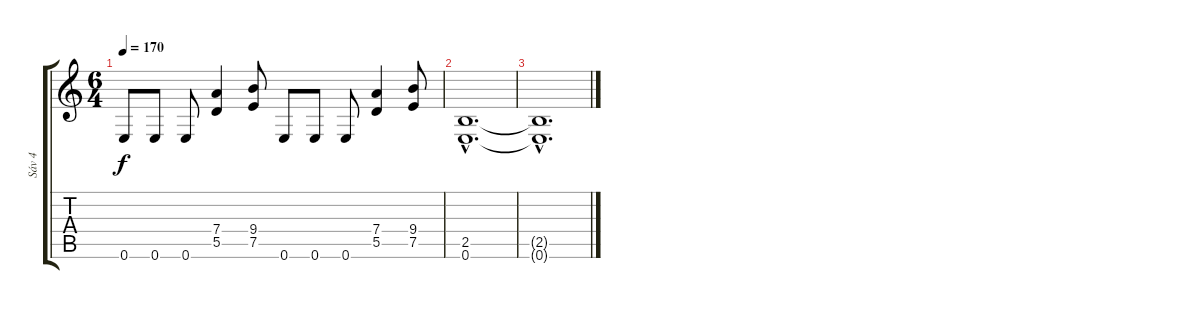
\track ("Sáv 4" "Sáv 4") {instrument overdrivenguitar}
\staff {score tabs}
\tuning (E4 B3 G3 D3 A2 E2) {hide}
\ts (6 4)
\tempo 170
\clef g2
\ks c
0.6.8{dy f} 0.6.8 0.6.8 (7.4 5.5).4 (9.4 7.5).8 0.6.8 0.6.8 0.6.8 (7.4 5.5).4 (9.4 7.5).8 |
(2.5{hac} 0.6{hac}).1{d} |
(2.5{hac t} 0.6{hac t}).1{d}
